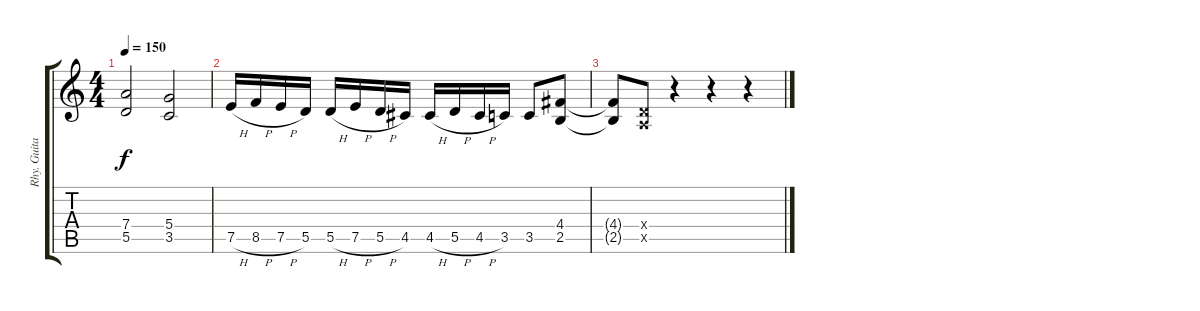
\track ("Rhy. Guitar 1" "Rhy. Guita") {instrument acousticguitarsteel}
\staff {score tabs}
\tuning (E4 B3 G3 D3 A2 E2) {hide}
\ts (4 4)
\tempo 150
\clef g2
\ks c
(7.4{t} 5.5{t}).2{dy f} (5.4 3.5).2 |
7.5{h}.16 8.5{h}.16 7.5{h}.16 5.5.16 5.5{h}.16 7.5{h}.16 5.5{h}.16 4.5.16 4.5{h}.16 5.5{h}.16 4.5{h}.16 3.5.16 3.5.8 (4.4 2.5).8 |
(4.4{t} 2.5{t}).8 (0.4{x} 0.5{x}).8 r.4 r.4 r.4
